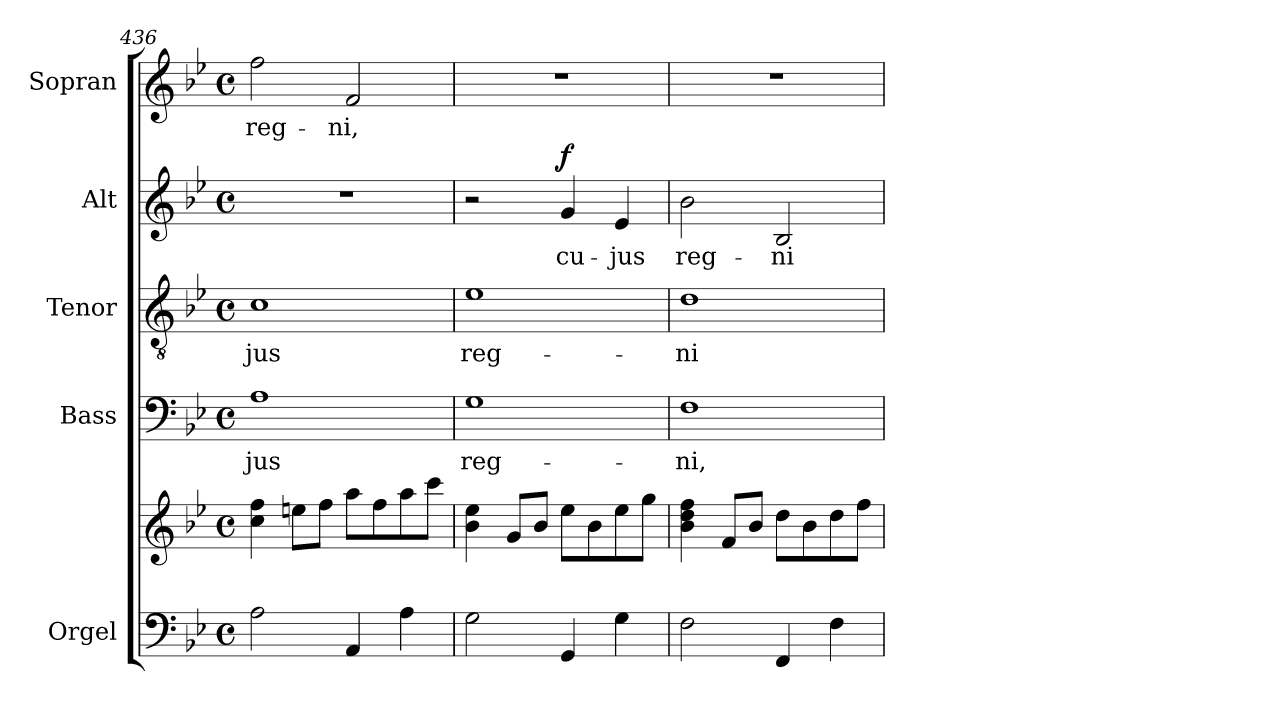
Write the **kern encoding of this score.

**kern	**kern	**kern	**text	**kern	**text	**kern	**text	**dynam	**kern	**text
*part5	*part5	*part4	*part4	*part3	*part3	*part2	*part2	*part2	*part1	*part1
*staff6	*staff5	*staff4	*staff4	*staff3	*staff3	*staff2	*staff2	*staff2	*staff1	*staff1
*I"Orgel	*	*I"Bass	*	*I"Tenor	*	*I"Alt	*	*	*I"Sopran	*
*I'Org.	*	*I'B.	*	*I'T.	*	*I'A.	*	*	*I'S.	*
*clefF4	*clefG2	*clefF4	*	*clefGv2	*	*clefG2	*	*	*clefG2	*
*k[b-e-]	*k[b-e-]	*k[b-e-]	*	*k[b-e-]	*	*k[b-e-]	*	*	*k[b-e-]	*
*B-:	*B-:	*B-:	*	*B-:	*	*B-:	*	*	*B-:	*
*M4/4	*M4/4	*M4/4	*	*M4/4	*	*M4/4	*	*	*M4/4	*
*met(c)	*met(c)	*met(c)	*	*met(c)	*	*met(c)	*	*	*met(c)	*
=436	=436	=436	=436	=436	=436	=436	=436	=436	=436	=436
!	!	!	!LO:LY:b	!	!LO:LY:b	!	!	!	!	!LO:LY:b
2A\	4cc\ 4ff\	1A	-jus	1c	-jus	1r	.	.	2ff\	reg-
.	8een\L	.	.	.	.	.	.	.	.	.
.	8ff\J	.	.	.	.	.	.	.	.	.
!	!	!	!	!	!	!	!	!	!	!LO:LY:b
4AA/	8aa\L	.	.	.	.	.	.	.	2f/	-ni,
.	8ff\	.	.	.	.	.	.	.	.	.
4A\	8aa\	.	.	.	.	.	.	.	.	.
.	8ccc\J	.	.	.	.	.	.	.	.	.
=437	=437	=437	=437	=437	=437	=437	=437	=437	=437	=437
!	!	!	!LO:LY:b	!	!LO:LY:b	!	!	!	!	!
2G\	4b-\ 4ee-\	1G	reg-	1e-	reg-	2r	.	.	1r	.
.	8g/L	.	.	.	.	.	.	.	.	.
.	8b-/J	.	.	.	.	.	.	.	.	.
!	!	!	!	!	!	!	!LO:LY:b	!LO:DY:a	!	!
4GG/	8ee-\L	.	.	.	.	4g/	cu-	f	.	.
.	8b-\	.	.	.	.	.	.	.	.	.
!	!	!	!	!	!	!	!LO:LY:b	!	!	!
4G\	8ee-\	.	.	.	.	4e-/	-jus	.	.	.
.	8gg\J	.	.	.	.	.	.	.	.	.
=438	=438	=438	=438	=438	=438	=438	=438	=438	=438	=438
!	!	!	!LO:LY:b	!	!LO:LY:b	!	!LO:LY:b	!	!	!
2F\	4b-\ 4dd\ 4ff\	1F	-ni,	1d	-ni	2b-\	reg-	.	1r	.
.	8f/L	.	.	.	.	.	.	.	.	.
.	8b-/J	.	.	.	.	.	.	.	.	.
!	!	!	!	!	!	!	!LO:LY:b	!	!	!
4FF/	8dd\L	.	.	.	.	2B-/	-ni	.	.	.
.	8b-\	.	.	.	.	.	.	.	.	.
4F\	8dd\	.	.	.	.	.	.	.	.	.
.	8ff\J	.	.	.	.	.	.	.	.	.
=	=	=	=	=	=	=	=	=	=	=
*-	*-	*-	*-	*-	*-	*-	*-	*-	*-	*-
